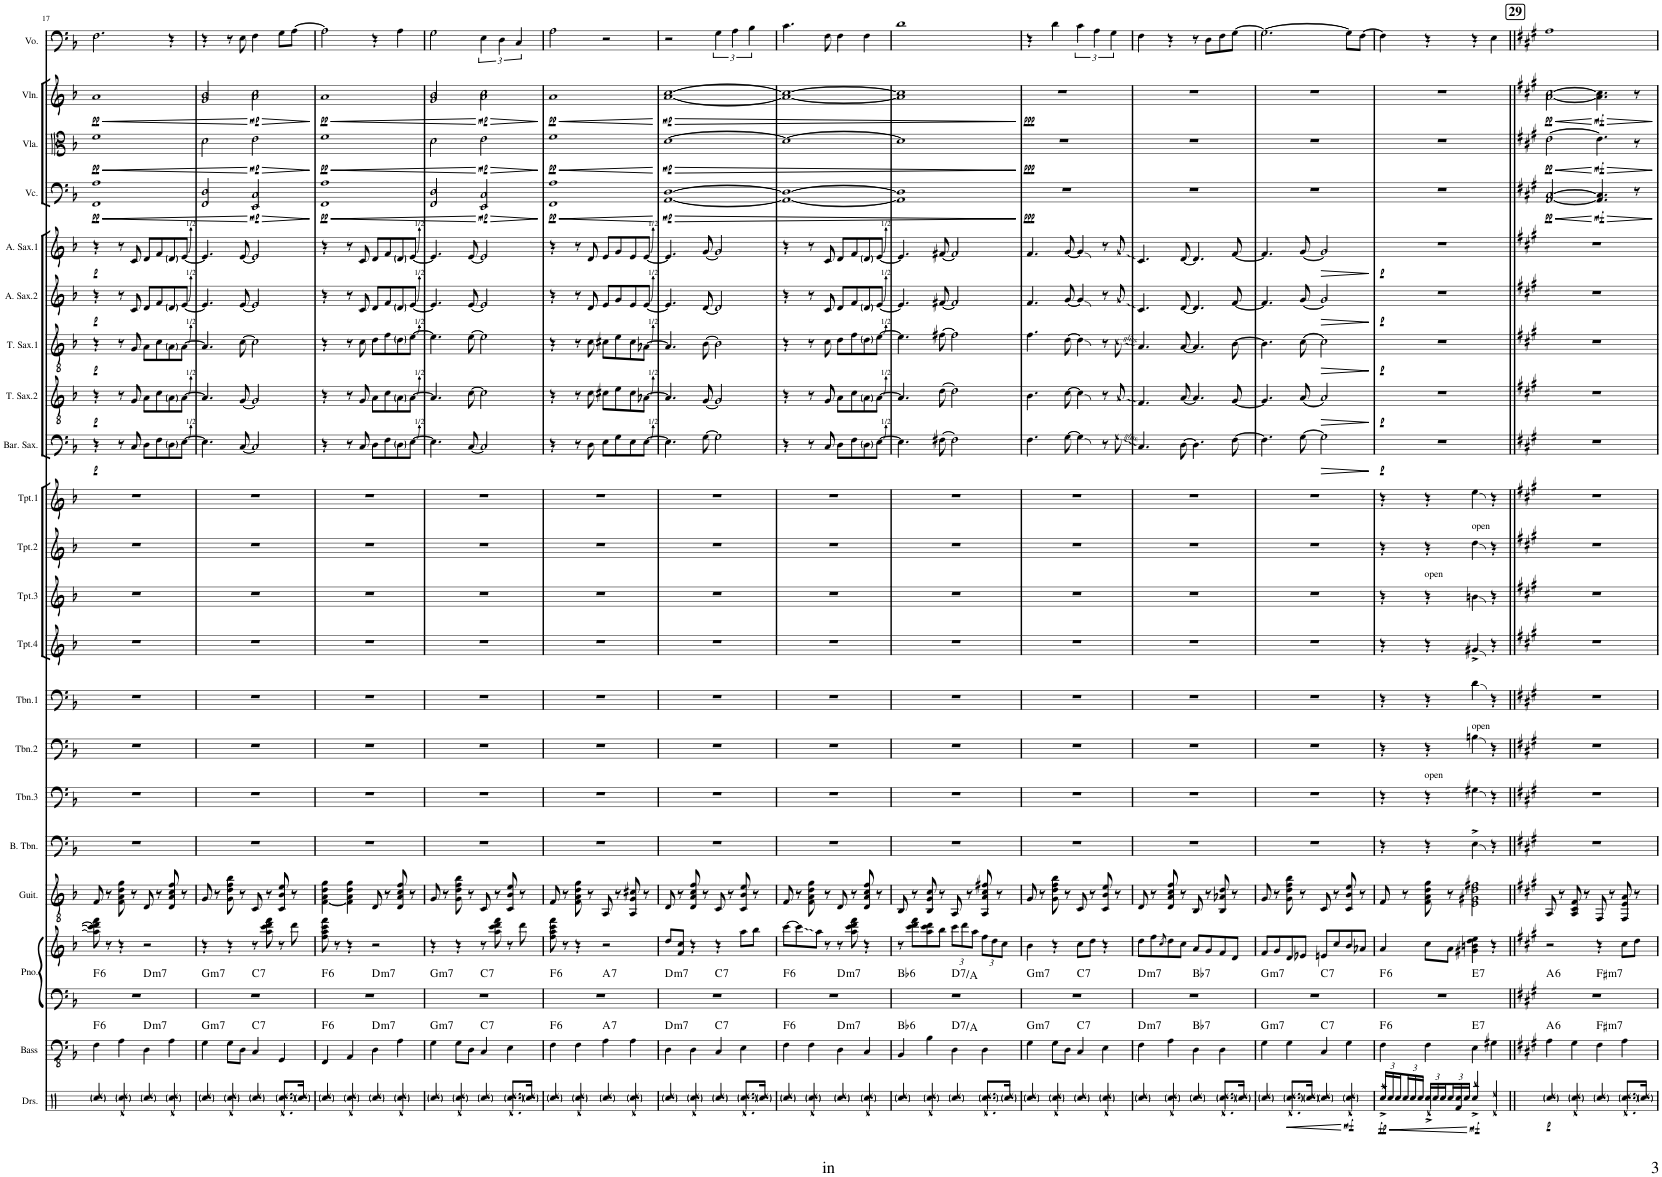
**kern	**harte	**kern	**kern	**kern	**kern	**kern	**kern	**kern	**kern	**kern	**kern	**kern	**dynam	**kern	**dynam	**kern	**dynam	**kern	**dynam	**kern	**dynam	**kern	**dynam	**kern	**dynam	**kern	**dynam	**kern
*part20	*part20	*part19	*part18	*part17	*part16	*part15	*part14	*part13	*part12	*part11	*part10	*part9	*part9	*part8	*part8	*part7	*part7	*part6	*part6	*part5	*part5	*part4	*part4	*part3	*part3	*part2	*part2	*part1
*staff20	*	*staff19	*staff18	*staff17	*staff16	*staff15	*staff14	*staff13	*staff12	*staff11	*staff10	*staff9	*staff9	*staff8	*staff8	*staff7	*staff7	*staff6	*staff6	*staff5	*staff5	*staff4	*staff4	*staff3	*staff3	*staff2	*staff2	*staff1
*I"Bass	*	*I"Piano	*I"Guitar	*I"Bass Tromb.	*I"Trombone 3	*I"Trombone 2	*I"Trombone 1	*I"Trumpet 4	*I"Trumpet 3	*I"Trumpet 2	*I"Trumpet 1	*I"Bariton Sax	*	*I"Tenor Sax 2	*	*I"Tenor Sax 1	*	*I"Alto Sax 2	*	*I"Alto Sax 1	*	*I"Violoncello	*	*I"Viola	*	*I"Violin	*	*I"Voice
*I'Bass	*	*I'Pno.	*I'Guit.	*	*I'Tbn.3	*I'Tbn.2	*I'Tbn.1	*I'Tpt.4	*I'Tpt.3	*I'Tpt.2	*I'Tpt.1	*I'Bar. Sax.	*	*I'T. Sax.2	*	*I'T. Sax.1	*	*I'A. Sax.2	*	*I'A. Sax.1	*	*I'Vc.	*	*I'Vla.	*	*I'Vln.	*	*I'Vo.
!!LO:PB:g=z
*clefFv4	*	*clefG2	*clefGv2	*clefF4	*clefF4	*clefF4	*clefF4	*clefG2	*clefG2	*clefG2	*clefG2	*clefF4	*	*clefGv2	*	*clefGv2	*	*clefG2	*	*clefG2	*	*clefF4	*	*clefC3	*	*clefG2	*	*clefF4
*	*	*	*	*	*	*	*	*ITrd1c2	*ITrd1c2	*ITrd1c2	*ITrd1c2	*ITrd12c21	*	*ITrd8c14	*	*ITrd8c14	*	*ITrd5c9	*	*ITrd5c9	*	*	*	*	*	*	*	*
*k[b-]	*	*k[b-]	*k[b-]	*k[b-]	*k[b-]	*k[b-]	*k[b-]	*k[b-]	*k[b-]	*k[b-]	*k[b-]	*k[b-]	*	*k[b-]	*	*k[b-]	*	*k[b-]	*	*k[b-]	*	*k[b-]	*	*k[b-]	*	*k[b-]	*	*k[b-]
*M4/4	*	*M4/4	*M4/4	*M4/4	*M4/4	*M4/4	*M4/4	*M4/4	*M4/4	*M4/4	*M4/4	*M4/4	*	*M4/4	*	*M4/4	*	*M4/4	*	*M4/4	*	*M4/4	*	*M4/4	*	*M4/4	*	*M4/4
=17	=17	=17	=17	=17	=17	=17	=17	=17	=17	=17	=17	=17	=17	=17	=17	=17	=17	=17	=17	=17	=17	=17	=17	=17	=17	=17	=17	=17
!	!	!	!	!	!	!	!	!	!	!	!	!	!LO:DY:b	!	!LO:DY:b	!	!LO:DY:b	!	!LO:DY:b	!	!LO:DY:b	!	!LO:HP:b	!	!LO:HP:b	!	!LO:HP:b	!
!	!LO:H:kt=6	!	!	!	!	!	!	!	!	!	!	!	!	!	!	!	!	!	!	!	!	!	!LO:DY:n=1:b	!	!LO:DY:n=1:b	!	!LO:DY:n=1:b	!
4FF\	F:maj6	8aa\] 8ccc\] 8ddd\] 8fff\	8F/	1r	1r	1r	1r	1r	1r	1r	1r	4r	p	4r	p	4r	p	4r	p	4r	p	1FF 1A	< pp	1f	< pp	1a	< pp	2.F\
.	.	8r	8r	.	.	.	.	.	.	.	.	.	.	.	.	.	.	.	.	.	.	.	.	.	.	.	.	.
4AA\	.	4r	8F\ 8A\ 8d\ 8g\	.	.	.	.	.	.	.	.	8r	.	8r	.	8r	.	8r	.	8r	.	.	.	.	.	.	.	.
.	.	.	8r	.	.	.	.	.	.	.	.	8C/	.	8G/	.	8G/	.	8c/	.	8c/	.	.	.	.	.	.	.	.
!	!LO:H:kt=m7	!	!	!	!	!	!	!	!	!	!	!	!	!	!	!	!	!	!	!	!	!	!	!	!	!	!	!
4DD\	D:min7	2r	8D/	.	.	.	.	.	.	.	.	8D\L	.	8A\L	.	8A\L	.	8d/L	.	8d/L	.	.	.	.	.	.	.	.
.	.	.	8r	.	.	.	.	.	.	.	.	8F\	.	8c\	.	8c\	.	8f/	.	8f/	.	.	.	.	.	.	.	.
4AA\	.	.	8D/ 8A/ 8c/ 8f/	.	.	.	.	.	.	.	.	8D\	.	8A\	.	8A\	.	8d/	.	8d/	.	.	.	.	.	.	.	4r
.	.	.	8r	.	.	.	.	.	.	.	.	[8E\J	.	[8A\J	.	[8A\J	.	[8e/J	.	[8e/J	.	.	.	.	.	.	.	.
=18	=18	=18	=18	=18	=18	=18	=18	=18	=18	=18	=18	=18	=18	=18	=18	=18	=18	=18	=18	=18	=18	=18	=18	=18	=18	=18	=18	=18
!	!LO:H:kt=m7	!	!	!	!	!	!	!	!	!	!	!	!	!	!	!	!	!	!	!	!	!	!	!	!	!	!	!
4GG\	G:min7	4r	8G/	1r	1r	1r	1r	1r	1r	1r	1r	4.E\]	.	4.A/]	.	4.A/]	.	4.e/]	.	4.e/]	.	2FF/ 2D/	.	2d\	.	2g/ 2b-/	.	4r
.	.	.	8r	.	.	.	.	.	.	.	.	.	.	.	.	.	.	.	.	.	.	.	.	.	.	.	.	.
8GG\L	.	4r	8G\ 8d\ 8f\ 8b-\	.	.	.	.	.	.	.	.	.	.	.	.	.	.	.	.	.	.	.	.	.	.	.	.	8r
8DD\J	.	.	8r	.	.	.	.	.	.	.	.	[8C/	.	[8G/	.	[8c\	.	[8e/	.	[8e/	.	.	.	.	.	.	.	8E\
!	!	!	!	!	!	!	!	!	!	!	!	!	!	!	!	!	!	!	!	!	!	!	!LO:HP:n=1:b	!	!LO:HP:n=1:b	!	!LO:HP:n=1:b	!
!	!LO:H:kt=7	!	!	!	!	!	!	!	!	!	!	!	!	!	!	!	!	!	!	!	!	!	!LO:DY:n=1:b	!	!LO:DY:n=1:b	!	!LO:DY:n=1:b	!
4CC/	C:7	8r	8C/	.	.	.	.	.	.	.	.	2C/]	.	2G/]	.	2c\]	.	2e/]	.	2e/]	.	2EE/ 2C/	[ > mp	2e\	[ > mp	2a\ 2cc\	[ > mp	4F\
.	.	8aa\ 8ccc\ 8ddd\ 8fff\	8r	.	.	.	.	.	.	.	.	.	.	.	.	.	.	.	.	.	.	.	.	.	.	.	.	.
4GGG/	.	8r	8C/ 8B-/ 8e/	.	.	.	.	.	.	.	.	.	.	.	.	.	.	.	.	.	.	.	.	.	.	.	.	8G\L
.	.	8ddd\	8r	.	.	.	.	.	.	.	.	.	.	.	.	.	.	.	.	.	.	.	.	.	.	.	.	[8A\J
.	.	.	.	.	.	.	.	.	.	.	.	.	.	.	.	.	.	.	.	.	.	.	]	.	]	.	]	.
=19	=19	=19	=19	=19	=19	=19	=19	=19	=19	=19	=19	=19	=19	=19	=19	=19	=19	=19	=19	=19	=19	=19	=19	=19	=19	=19	=19	=19
!	!	!	!	!	!	!	!	!	!	!	!	!	!	!	!	!	!	!	!	!	!	!	!LO:HP:b	!	!LO:HP:b	!	!LO:HP:b	!
!	!LO:H:kt=6	!	!	!	!	!	!	!	!	!	!	!	!	!	!	!	!	!	!	!	!	!	!LO:DY:n=1:b	!	!LO:DY:n=1:b	!	!LO:DY:n=1:b	!
4FFF/	F:maj6	8ff\ 8aa\ 8ccc\ 8fff\	[4F\ 4A\ 4d\ 4g\	1r	1r	1r	1r	1r	1r	1r	1r	4r	.	4r	.	4r	.	4r	.	4r	.	1FF 1A	< pp	1f	< pp	1a	< pp	2A\]
.	.	8r	.	.	.	.	.	.	.	.	.	.	.	.	.	.	.	.	.	.	.	.	.	.	.	.	.	.
4AAA/	.	4r	4F\] 4A\ 4d\ 4g\	.	.	.	.	.	.	.	.	8r	.	8r	.	8r	.	8r	.	8r	.	.	.	.	.	.	.	.
.	.	.	.	.	.	.	.	.	.	.	.	8C/	.	8G/	.	8c\	.	8c/	.	8c/	.	.	.	.	.	.	.	.
!	!LO:H:kt=m7	!	!	!	!	!	!	!	!	!	!	!	!	!	!	!	!	!	!	!	!	!	!	!	!	!	!	!
4DD\	D:min7	2r	8D/	.	.	.	.	.	.	.	.	8D\L	.	8A\L	.	8d\L	.	8d/L	.	8d/L	.	.	.	.	.	.	.	4r
.	.	.	8r	.	.	.	.	.	.	.	.	8F\	.	8c\	.	8f\	.	8f/	.	8f/	.	.	.	.	.	.	.	.
4AA\	.	.	8D/ 8A/ 8c/ 8f/	.	.	.	.	.	.	.	.	8D\	.	8A\	.	8d\	.	8d/	.	8d/	.	.	.	.	.	.	.	4A\
.	.	.	8r	.	.	.	.	.	.	.	.	[8E\J	.	[8A\J	.	[8e\J	.	[8e/J	.	[8e/J	.	.	.	.	.	.	.	.
=20	=20	=20	=20	=20	=20	=20	=20	=20	=20	=20	=20	=20	=20	=20	=20	=20	=20	=20	=20	=20	=20	=20	=20	=20	=20	=20	=20	=20
!	!LO:H:kt=m7	!	!	!	!	!	!	!	!	!	!	!	!	!	!	!	!	!	!	!	!	!	!	!	!	!	!	!
4GG\	G:min7	4r	8G/	1r	1r	1r	1r	1r	1r	1r	1r	4.E\]	.	4.A/]	.	4.e\]	.	4.e/]	.	4.e/]	.	2FF/ 2D/	.	2d\	.	2g/ 2b-/	.	2G\
.	.	.	8r	.	.	.	.	.	.	.	.	.	.	.	.	.	.	.	.	.	.	.	.	.	.	.	.	.
8GG\L	.	4r	8G\ 8d\ 8f\ 8b-\	.	.	.	.	.	.	.	.	.	.	.	.	.	.	.	.	.	.	.	.	.	.	.	.	.
8DD\J	.	.	8r	.	.	.	.	.	.	.	.	[8C/	.	[8c\	.	[8e\	.	[8e/	.	[8e/	.	.	.	.	.	.	.	.
!	!	!	!	!	!	!	!	!	!	!	!	!	!	!	!	!	!	!	!	!	!	!	!LO:HP:n=1:b	!	!LO:HP:n=1:b	!	!LO:HP:n=1:b	!
!	!LO:H:kt=7	!	!	!	!	!	!	!	!	!	!	!	!	!	!	!	!	!	!	!	!	!	!LO:DY:n=1:b	!	!LO:DY:n=1:b	!	!LO:DY:n=1:b	!
4CC/	C:7	8r	8C/	.	.	.	.	.	.	.	.	2C/]	.	2c\]	.	2e\]	.	2e/]	.	2e/]	.	2EE/ 2C/	[ > mp	2e\	[ > mp	2a\ 2cc\	[ > mp	6E\
.	.	8aa\ 8ccc\ 8ddd\ 8fff\	8r	.	.	.	.	.	.	.	.	.	.	.	.	.	.	.	.	.	.	.	.	.	.	.	.	.
.	.	.	.	.	.	.	.	.	.	.	.	.	.	.	.	.	.	.	.	.	.	.	.	.	.	.	.	6D\
4EE\	.	8r	8C/ 8B-/ 8e/	.	.	.	.	.	.	.	.	.	.	.	.	.	.	.	.	.	.	.	.	.	.	.	.	.
.	.	.	.	.	.	.	.	.	.	.	.	.	.	.	.	.	.	.	.	.	.	.	.	.	.	.	.	6C/
.	.	8ddd\	8r	.	.	.	.	.	.	.	.	.	.	.	.	.	.	.	.	.	.	.	.	.	.	.	.	.
.	.	.	.	.	.	.	.	.	.	.	.	.	.	.	.	.	.	.	.	.	.	.	]	.	]	.	]	.
=21	=21	=21	=21	=21	=21	=21	=21	=21	=21	=21	=21	=21	=21	=21	=21	=21	=21	=21	=21	=21	=21	=21	=21	=21	=21	=21	=21	=21
!	!	!	!	!	!	!	!	!	!	!	!	!	!	!	!	!	!	!	!	!	!	!	!LO:HP:b	!	!LO:HP:b	!	!LO:HP:b	!
!	!LO:H:kt=6	!	!	!	!	!	!	!	!	!	!	!	!	!	!	!	!	!	!	!	!	!	!LO:DY:n=1:b	!	!LO:DY:n=1:b	!	!LO:DY:n=1:b	!
4FF\	F:maj6	8ff\ 8aa\ 8ccc\ 8fff\	8F/	1r	1r	1r	1r	1r	1r	1r	1r	4r	.	4r	.	4r	.	4r	.	4r	.	1FF 1A	< pp	1f	< pp	1a	< pp	2A\
.	.	8r	8r	.	.	.	.	.	.	.	.	.	.	.	.	.	.	.	.	.	.	.	.	.	.	.	.	.
4FF\	.	4r	8F\ 8A\ 8d\ 8g\	.	.	.	.	.	.	.	.	8r	.	8r	.	8r	.	8r	.	8r	.	.	.	.	.	.	.	.
.	.	.	8r	.	.	.	.	.	.	.	.	8D\	.	8c\	.	8c\	.	8d/	.	8d/	.	.	.	.	.	.	.	.
!	!LO:H:kt=7	!	!	!	!	!	!	!	!	!	!	!	!	!	!	!	!	!	!	!	!	!	!	!	!	!	!	!
4AA\	A:7	2r	8AA/	.	.	.	.	.	.	.	.	8E\L	.	8c#X\L	.	8c#X\L	.	8e/L	.	8e/L	.	.	.	.	.	.	.	2r
.	.	.	8r	.	.	.	.	.	.	.	.	8G\	.	8e\	.	8e\	.	8g/	.	8g/	.	.	.	.	.	.	.	.
4AA\	.	.	8AA/ 8G/ 8c#X/	.	.	.	.	.	.	.	.	8E\	.	8c#\	.	8c#\	.	8e/	.	8e/	.	.	.	.	.	.	.	.
.	.	.	8r	.	.	.	.	.	.	.	.	[8E\J	.	[8A-X\J	.	[8A-X\J	.	[8e/J	.	[8e/J	.	.	.	.	.	.	.	.
.	.	.	.	.	.	.	.	.	.	.	.	.	.	.	.	.	.	.	.	.	.	.	[	.	[	.	[	.
=22	=22	=22	=22	=22	=22	=22	=22	=22	=22	=22	=22	=22	=22	=22	=22	=22	=22	=22	=22	=22	=22	=22	=22	=22	=22	=22	=22	=22
!	!	!	!	!	!	!	!	!	!	!	!	!	!	!	!	!	!	!	!	!	!	!	!LO:HP:b	!	!LO:HP:b	!	!LO:HP:b	!
!	!LO:H:kt=m7	!	!	!	!	!	!	!	!	!	!	!	!	!	!	!	!	!	!	!	!	!	!LO:DY:n=1:b	!	!LO:DY:n=1:b	!	!LO:DY:n=1:b	!
4DD\	D:min7	8dd/L	8D/	1r	1r	1r	1r	1r	1r	1r	1r	4.E\]	.	4.A-/]	.	4.A-/]	.	4.e/]	.	4.e/]	.	[1AA [1D	> mp	[1d	> mp	[1a [1cc	> mp	2r
.	.	8f/ 8cc/J	8r	.	.	.	.	.	.	.	.	.	.	.	.	.	.	.	.	.	.	.	.	.	.	.	.	.
4DD\	.	4r	8D/ 8A/ 8c/ 8f/	.	.	.	.	.	.	.	.	.	.	.	.	.	.	.	.	.	.	.	.	.	.	.	.	.
.	.	.	8r	.	.	.	.	.	.	.	.	[8G\	.	[8G/	.	[8B-\	.	[8d/	.	[8g/	.	.	.	.	.	.	.	.
!	!LO:H:kt=7	!	!	!	!	!	!	!	!	!	!	!	!	!	!	!	!	!	!	!	!	!	!	!	!	!	!	!
4CC/	C:7	4r	8C/	.	.	.	.	.	.	.	.	2G\]	.	2G/]	.	2B-\]	.	2d/]	.	2g/]	.	.	.	.	.	.	.	6G\
.	.	.	8r	.	.	.	.	.	.	.	.	.	.	.	.	.	.	.	.	.	.	.	.	.	.	.	.	.
.	.	.	.	.	.	.	.	.	.	.	.	.	.	.	.	.	.	.	.	.	.	.	.	.	.	.	.	6A\
4EE\	.	8aa\L	8C/ 8B-/ 8e/	.	.	.	.	.	.	.	.	.	.	.	.	.	.	.	.	.	.	.	.	.	.	.	.	.
.	.	.	.	.	.	.	.	.	.	.	.	.	.	.	.	.	.	.	.	.	.	.	.	.	.	.	.	6B-\
.	.	8bb-\J	8r	.	.	.	.	.	.	.	.	.	.	.	.	.	.	.	.	.	.	.	.	.	.	.	.	.
=23	=23	=23	=23	=23	=23	=23	=23	=23	=23	=23	=23	=23	=23	=23	=23	=23	=23	=23	=23	=23	=23	=23	=23	=23	=23	=23	=23	=23
!	!LO:H:kt=6	!	!	!	!	!	!	!	!	!	!	!	!	!	!	!	!	!	!	!	!	!	!	!	!	!	!	!
4FF\	F:maj6	[8ccc\L	8F/	1r	1r	1r	1r	1r	1r	1r	1r	4r	.	4r	.	4r	.	4r	.	4r	.	1AA_ 1D_	.	1d_	.	1a_ 1cc_	.	4.c\
.	.	8ccc\]	8r	.	.	.	.	.	.	.	.	.	.	.	.	.	.	.	.	.	.	.	.	.	.	.	.	.
4FF\	.	8aa\J	8F\ 8A\ 8d\ 8g\	.	.	.	.	.	.	.	.	8r	.	8r	.	8r	.	8r	.	8r	.	.	.	.	.	.	.	.
.	.	8r	8r	.	.	.	.	.	.	.	.	8C/	.	8G/	.	8c\	.	8c/	.	8c/	.	.	.	.	.	.	.	8F\
!	!LO:H:kt=m7	!	!	!	!	!	!	!	!	!	!	!	!	!	!	!	!	!	!	!	!	!	!	!	!	!	!	!
4DD\	D:min7	8r	8D/	.	.	.	.	.	.	.	.	8D\L	.	8A\L	.	8d\L	.	8d/L	.	8d/L	.	.	.	.	.	.	.	4F\
.	.	8aa\ 8ccc\ 8ddd\ 8fff\	8r	.	.	.	.	.	.	.	.	8F\	.	8c\	.	8f\	.	8f/	.	8f/	.	.	.	.	.	.	.	.
4CC/	.	4r	8D/ 8A/ 8c/ 8f/	.	.	.	.	.	.	.	.	8D\	.	8A\	.	8d\	.	8d/	.	8d/	.	.	.	.	.	.	.	4F\
.	.	.	8r	.	.	.	.	.	.	.	.	[8E\J	.	[8A\J	.	[8e\J	.	[8e/J	.	[8e/J	.	.	.	.	.	.	.	.
=24	=24	=24	=24	=24	=24	=24	=24	=24	=24	=24	=24	=24	=24	=24	=24	=24	=24	=24	=24	=24	=24	=24	=24	=24	=24	=24	=24	=24
!	!LO:H:kt=6	!	!	!	!	!	!	!	!	!	!	!	!	!	!	!	!	!	!	!	!	!	!	!	!	!	!	!
4BBB-/	Bb:maj6	8r	8BB-/	1r	1r	1r	1r	1r	1r	1r	1r	4.E\]	.	4.A/]	.	4.e\]	.	4.e/]	.	4.e/]	.	1AA] 1D]	.	1d]	.	1a] 1cc]	.	1d
.	.	8ccc\ 8ddd\ 8fff\L	8r	.	.	.	.	.	.	.	.	.	.	.	.	.	.	.	.	.	.	.	.	.	.	.	.	.
4BB-\	.	8aa\ 8ccc\ 8ddd\	8BB-/ 8G/ 8c/	.	.	.	.	.	.	.	.	.	.	.	.	.	.	.	.	.	.	.	.	.	.	.	.	.
.	.	8bb-\J	8r	.	.	.	.	.	.	.	.	[8F#X\	.	[8d\	.	[8f#X\	.	[8f#X/	.	[8f#X/	.	.	.	.	.	.	.	.
*	*	*Xbrackettup	*	*	*	*	*	*	*	*	*	*	*	*	*	*	*	*	*	*	*	*	*	*	*	*	*	*
!	!LO:H:kt=7	!	!	!	!	!	!	!	!	!	!	!	!	!	!	!	!	!	!	!	!	!	!	!	!	!	!	!
4DD\	D:7/5	12ccc\L	8AA/	.	.	.	.	.	.	.	.	2F#\]	.	2d\]	.	2f#\]	.	2f#/]	.	2f#/]	.	.	.	.	.	.	.	.
.	.	12ddd\	.	.	.	.	.	.	.	.	.	.	.	.	.	.	.	.	.	.	.	.	.	.	.	.	.	.
.	.	.	8r	.	.	.	.	.	.	.	.	.	.	.	.	.	.	.	.	.	.	.	.	.	.	.	.	.
.	.	12aa\J	.	.	.	.	.	.	.	.	.	.	.	.	.	.	.	.	.	.	.	.	.	.	.	.	.	.
4DD\	.	12ff\L	8AA/ 8A/ 8c/ 8f#X/	.	.	.	.	.	.	.	.	.	.	.	.	.	.	.	.	.	.	.	.	.	.	.	.	.
.	.	12dd\	.	.	.	.	.	.	.	.	.	.	.	.	.	.	.	.	.	.	.	.	.	.	.	.	.	.
.	.	.	8r	.	.	.	.	.	.	.	.	.	.	.	.	.	.	.	.	.	.	.	.	.	.	.	.	.
.	.	12cc\J	.	.	.	.	.	.	.	.	.	.	.	.	.	.	.	.	.	.	.	.	.	.	.	.	.	.
.	.	.	.	.	.	.	.	.	.	.	.	.	.	.	.	.	.	.	.	.	.	.	]	.	]	.	]	.
=25	=25	=25	=25	=25	=25	=25	=25	=25	=25	=25	=25	=25	=25	=25	=25	=25	=25	=25	=25	=25	=25	=25	=25	=25	=25	=25	=25	=25
!	!LO:H:kt=m7	!	!	!	!	!	!	!	!	!	!	!	!	!	!	!	!	!	!	!	!	!	!LO:DY:b	!	!LO:DY:b	!	!LO:DY:b	!
4GG\	G:min7	4b-\	8G/	1r	1r	1r	1r	1r	1r	1r	1r	4.F\	.	4.B-\	.	4.f\	.	4.f/	.	4.f/	.	1r	ppp	1r	ppp	1r	ppp	4r
.	.	.	8r	.	.	.	.	.	.	.	.	.	.	.	.	.	.	.	.	.	.	.	.	.	.	.	.	.
8GG\L	.	4r	8G\ 8d\ 8f\ 8b-\	.	.	.	.	.	.	.	.	.	.	.	.	.	.	.	.	.	.	.	.	.	.	.	.	4d\
8DD\J	.	.	8r	.	.	.	.	.	.	.	.	[8G\	.	[8c\	.	[8d\	.	[8g/	.	[8g/	.	.	.	.	.	.	.	.
!	!LO:H:kt=7	!	!	!	!	!	!	!	!	!	!	!	!	!	!	!	!	!	!	!	!	!	!	!	!	!	!	!
4CC/	C:7	8cc\L	8C/	.	.	.	.	.	.	.	.	4G\]	.	4c\]	.	4d\]	.	4g/]	.	4g/]	.	.	.	.	.	.	.	6c\
.	.	8dd\J	8r	.	.	.	.	.	.	.	.	.	.	.	.	.	.	.	.	.	.	.	.	.	.	.	.	.
.	.	.	.	.	.	.	.	.	.	.	.	.	.	.	.	.	.	.	.	.	.	.	.	.	.	.	.	6A\
4EE\	.	4r	8C/ 8B-/ 8e/	.	.	.	.	.	.	.	.	8r	.	8r	.	8r	.	8r	.	8r	.	.	.	.	.	.	.	.
.	.	.	.	.	.	.	.	.	.	.	.	.	.	.	.	.	.	.	.	.	.	.	.	.	.	.	.	6G\
.	.	.	8r	.	.	.	.	.	.	.	.	8G\	.	8A/	.	8c\	.	8g/	.	8g/	.	.	.	.	.	.	.	.
=26	=26	=26	=26	=26	=26	=26	=26	=26	=26	=26	=26	=26	=26	=26	=26	=26	=26	=26	=26	=26	=26	=26	=26	=26	=26	=26	=26	=26
!	!LO:H:kt=m7	!	!	!	!	!	!	!	!	!	!	!	!	!	!	!	!	!	!	!	!	!	!	!	!	!	!	!
4FF\	D:min7	8dd\L	8D/	1r	1r	1r	1r	1r	1r	1r	1r	4.C/	.	4.F/	.	4.A/	.	4.c/	.	4.c/	.	1r	.	1r	.	1r	.	4F\
.	.	8ff\	8r	.	.	.	.	.	.	.	.	.	.	.	.	.	.	.	.	.	.	.	.	.	.	.	.	.
.	.	8qcc/	.	.	.	.	.	.	.	.	.	.	.	.	.	.	.	.	.	.	.	.	.	.	.	.	.	.
4AA\	.	8dd\	8D/ 8A/ 8c/ 8f/	.	.	.	.	.	.	.	.	.	.	.	.	.	.	.	.	.	.	.	.	.	.	.	.	4r
.	.	8cc\J	8r	.	.	.	.	.	.	.	.	[8D\	.	[8A/	.	[8A/	.	[8d/	.	[8d/	.	.	.	.	.	.	.	.
!	!LO:H:kt=7	!	!	!	!	!	!	!	!	!	!	!	!	!	!	!	!	!	!	!	!	!	!	!	!	!	!	!
4DD\	Bb:7	8a/L	8BB-/	.	.	.	.	.	.	.	.	4.D\]	.	4.A/]	.	4.A/]	.	4.d/]	.	4.d/]	.	.	.	.	.	.	.	8r
.	.	8g/	8r	.	.	.	.	.	.	.	.	.	.	.	.	.	.	.	.	.	.	.	.	.	.	.	.	8D\L
4DD\	.	8f/	8BB-/ 8A-X/ 8d/	.	.	.	.	.	.	.	.	.	.	.	.	.	.	.	.	.	.	.	.	.	.	.	.	8F\
.	.	8d/J	8r	.	.	.	.	.	.	.	.	[8F\	.	[8G/	.	[8B-\	.	[8f/	.	[8f/	.	.	.	.	.	.	.	[8G\J
=27	=27	=27	=27	=27	=27	=27	=27	=27	=27	=27	=27	=27	=27	=27	=27	=27	=27	=27	=27	=27	=27	=27	=27	=27	=27	=27	=27	=27
!	!LO:H:kt=m7	!	!	!	!	!	!	!	!	!	!	!	!	!	!	!	!	!	!	!	!	!	!	!	!	!	!	!
4GG\	G:min7	8f/L	8G/	1r	1r	1r	1r	1r	1r	1r	1r	4.F\]	.	4.G/]	.	4.B-\]	.	4.f/]	.	4.f/]	.	1r	.	1r	.	1r	.	2.G\_
.	.	8g/	8r	.	.	.	.	.	.	.	.	.	.	.	.	.	.	.	.	.	.	.	.	.	.	.	.	.
4GG\	.	8d/	8G\ 8d\ 8f\ 8b-\	.	.	.	.	.	.	.	.	.	.	.	.	.	.	.	.	.	.	.	.	.	.	.	.	.
.	.	8e-X/J	8r	.	.	.	.	.	.	.	.	[8G\	.	[8A/	.	[8c\	.	[8g/	.	[8g/	.	.	.	.	.	.	.	.
!	!LO:H:kt=7	!	!	!	!	!	!	!	!	!	!	!	!LO:HP:b	!	!LO:HP:b	!	!LO:HP:b	!	!LO:HP:b	!	!LO:HP:b	!	!	!	!	!	!	!
4CC/	C:7	8en/L	8C/	.	.	.	.	.	.	.	.	2G\]	>	2A/]	>	2c\]	>	2g/]	>	2g/]	>	.	.	.	.	.	.	.
.	.	8cc/	8r	.	.	.	.	.	.	.	.	.	.	.	.	.	.	.	.	.	.	.	.	.	.	.	.	.
4GG\	.	8b-/	8C/ 8B-/ 8e/	.	.	.	.	.	.	.	.	.	.	.	.	.	.	.	.	.	.	.	.	.	.	.	.	8G\L]
.	.	8a-X/J	8r	.	.	.	.	.	.	.	.	.	.	.	.	.	.	.	.	.	.	.	.	.	.	.	.	[8F\J
.	.	.	.	.	.	.	.	.	.	.	.	.	]	.	]	.	]	.	]	.	]	.	.	.	.	.	.	.
=28	=28	=28	=28	=28	=28	=28	=28	=28	=28	=28	=28	=28	=28	=28	=28	=28	=28	=28	=28	=28	=28	=28	=28	=28	=28	=28	=28	=28
!	!LO:H:kt=6	!	!	!	!	!	!	!	!	!	!	!	!LO:DY:b	!	!LO:DY:b	!	!LO:DY:b	!	!LO:DY:b	!	!LO:DY:b	!	!	!	!	!	!	!
4FF\	F:maj6	4a/	8F/	4r	4r	4r	4r	4r	4r	4r	4r	1r	p	1r	p	1r	p	1r	p	1r	p	1r	.	1r	.	1r	.	4F\]
.	.	.	8r	.	.	.	.	.	.	.	.	.	.	.	.	.	.	.	.	.	.	.	.	.	.	.	.	.
!	!	!	!	!	!	!	!	!	!LO:TX:a:t=open	!	!	!	!	!	!	!	!	!	!	!	!	!	!	!	!	!	!	!
!	!	!	!	!	!LO:TX:a:t=open	!	!	!	!	!	!	!	!	!	!	!	!	!	!	!	!	!	!	!	!	!	!	!
4FF\	.	8cc\L	8F\ 8A\ 8d\ 8g\	4r	4r	4r	4r	4r	4r	4r	4r	.	.	.	.	.	.	.	.	.	.	.	.	.	.	.	.	4r
.	.	8a\J	8r	.	.	.	.	.	.	.	.	.	.	.	.	.	.	.	.	.	.	.	.	.	.	.	.	.
!	!	!	!	!	!	!	!	!	!	!LO:TX:a:t=open	!	!	!	!	!	!	!	!	!	!	!	!	!	!	!	!	!	!
!	!LO:H:kt=7	!	!	!	!	!LO:TX:a:t=open	!	!	!	!	!	!	!	!	!	!	!	!	!	!	!	!	!	!	!	!	!	!
4EE\	E:7	4g#X\ 4bn\ 4dd\ 4ee\	2E\ 2G#X\ 2d\ 2f#X\	4E^\	4G#X\	4Bn\	4d\	4g#X^/	4bn\	4dd\	4ee\	.	.	.	.	.	.	.	.	.	.	.	.	.	.	.	.	4r
4GG#X\	.	4r	.	4r	4r	4r	4r	4r	4r	4r	4r	.	.	.	.	.	.	.	.	.	.	.	.	.	.	.	.	4E\
!!LO:REH:place=s1:a:B:cj:fs=14:t=29
=29||	=29||	=29||	=29||	=29||	=29||	=29||	=29||	=29||	=29||	=29||	=29||	=29||	=29||	=29||	=29||	=29||	=29||	=29||	=29||	=29||	=29||	=29||	=29||	=29||	=29||	=29||	=29||	=29||
*k[f#c#g#]	*	*k[f#c#g#]	*k[f#c#g#]	*k[f#c#g#]	*k[f#c#g#]	*k[f#c#g#]	*k[f#c#g#]	*k[f#c#g#]	*k[f#c#g#]	*k[f#c#g#]	*k[f#c#g#]	*k[f#c#g#]	*	*k[f#c#g#]	*	*k[f#c#g#]	*	*k[f#c#g#]	*	*k[f#c#g#]	*	*k[f#c#g#]	*	*k[f#c#g#]	*	*k[f#c#g#]	*	*k[f#c#g#]
!	!	!	!	!	!	!	!	!	!	!	!	!	!	!	!	!	!	!	!	!	!	!	!LO:HP:b	!	!LO:HP:b	!	!LO:HP:b	!
!	!LO:H:kt=6	!	!	!	!	!	!	!	!	!	!	!	!	!	!	!	!	!	!	!	!	!	!LO:DY:n=1:b	!	!LO:DY:n=1:b	!	!LO:DY:n=1:b	!
4AA\	A:maj6	2r	8AA/	1r	1r	1r	1r	1r	1r	1r	1r	1r	.	1r	.	1r	.	1r	.	1r	.	[2AA/ [2C#/	< pp	[2e\	< pp	[2a\ [2cc#\	< pp	1A
.	.	.	8r	.	.	.	.	.	.	.	.	.	.	.	.	.	.	.	.	.	.	.	.	.	.	.	.	.
4GG#\	.	.	8AA/ 8C#/ 8F#/	.	.	.	.	.	.	.	.	.	.	.	.	.	.	.	.	.	.	.	.	.	.	.	.	.
.	.	.	8r	.	.	.	.	.	.	.	.	.	.	.	.	.	.	.	.	.	.	.	.	.	.	.	.	.
!	!	!	!	!	!	!	!	!	!	!	!	!	!	!	!	!	!	!	!	!	!	!	!LO:HP:n=1:b	!	!LO:HP:n=1:b	!	!LO:HP:n=1:b	!
!	!LO:H:kt=m7	!	!	!	!	!	!	!	!	!	!	!	!	!	!	!	!	!	!	!	!	!	!LO:DY:n=2:b	!	!LO:DY:n=2:b	!	!LO:DY:n=2:b	!
4FF#\	F#:min7	4r	8FF#/	.	.	.	.	.	.	.	.	.	.	.	.	.	.	.	.	.	.	4.AA/] 4.C#/]	[ > mf	4.e\]	[ > mf	4.a\] 4.cc#\]	[ > mf	.
.	.	.	8r	.	.	.	.	.	.	.	.	.	.	.	.	.	.	.	.	.	.	.	.	.	.	.	.	.
4AA\	.	8cc#\L	8FF#/ 8E/ 8A/	.	.	.	.	.	.	.	.	.	.	.	.	.	.	.	.	.	.	.	.	.	.	.	.	.
.	.	8dd\J	8r	.	.	.	.	.	.	.	.	.	.	.	.	.	.	.	.	.	.	8r	.	8r	.	8r	.	.
.	.	.	.	.	.	.	.	.	.	.	.	.	.	.	.	.	.	.	.	.	.	.	]	.	]	.	]	.
=	=	=	=	=	=	=	=	=	=	=	=	=	=	=	=	=	=	=	=	=	=	=	=	=	=	=	=	=
*-	*-	*-	*-	*-	*-	*-	*-	*-	*-	*-	*-	*-	*-	*-	*-	*-	*-	*-	*-	*-	*-	*-	*-	*-	*-	*-	*-	*-
